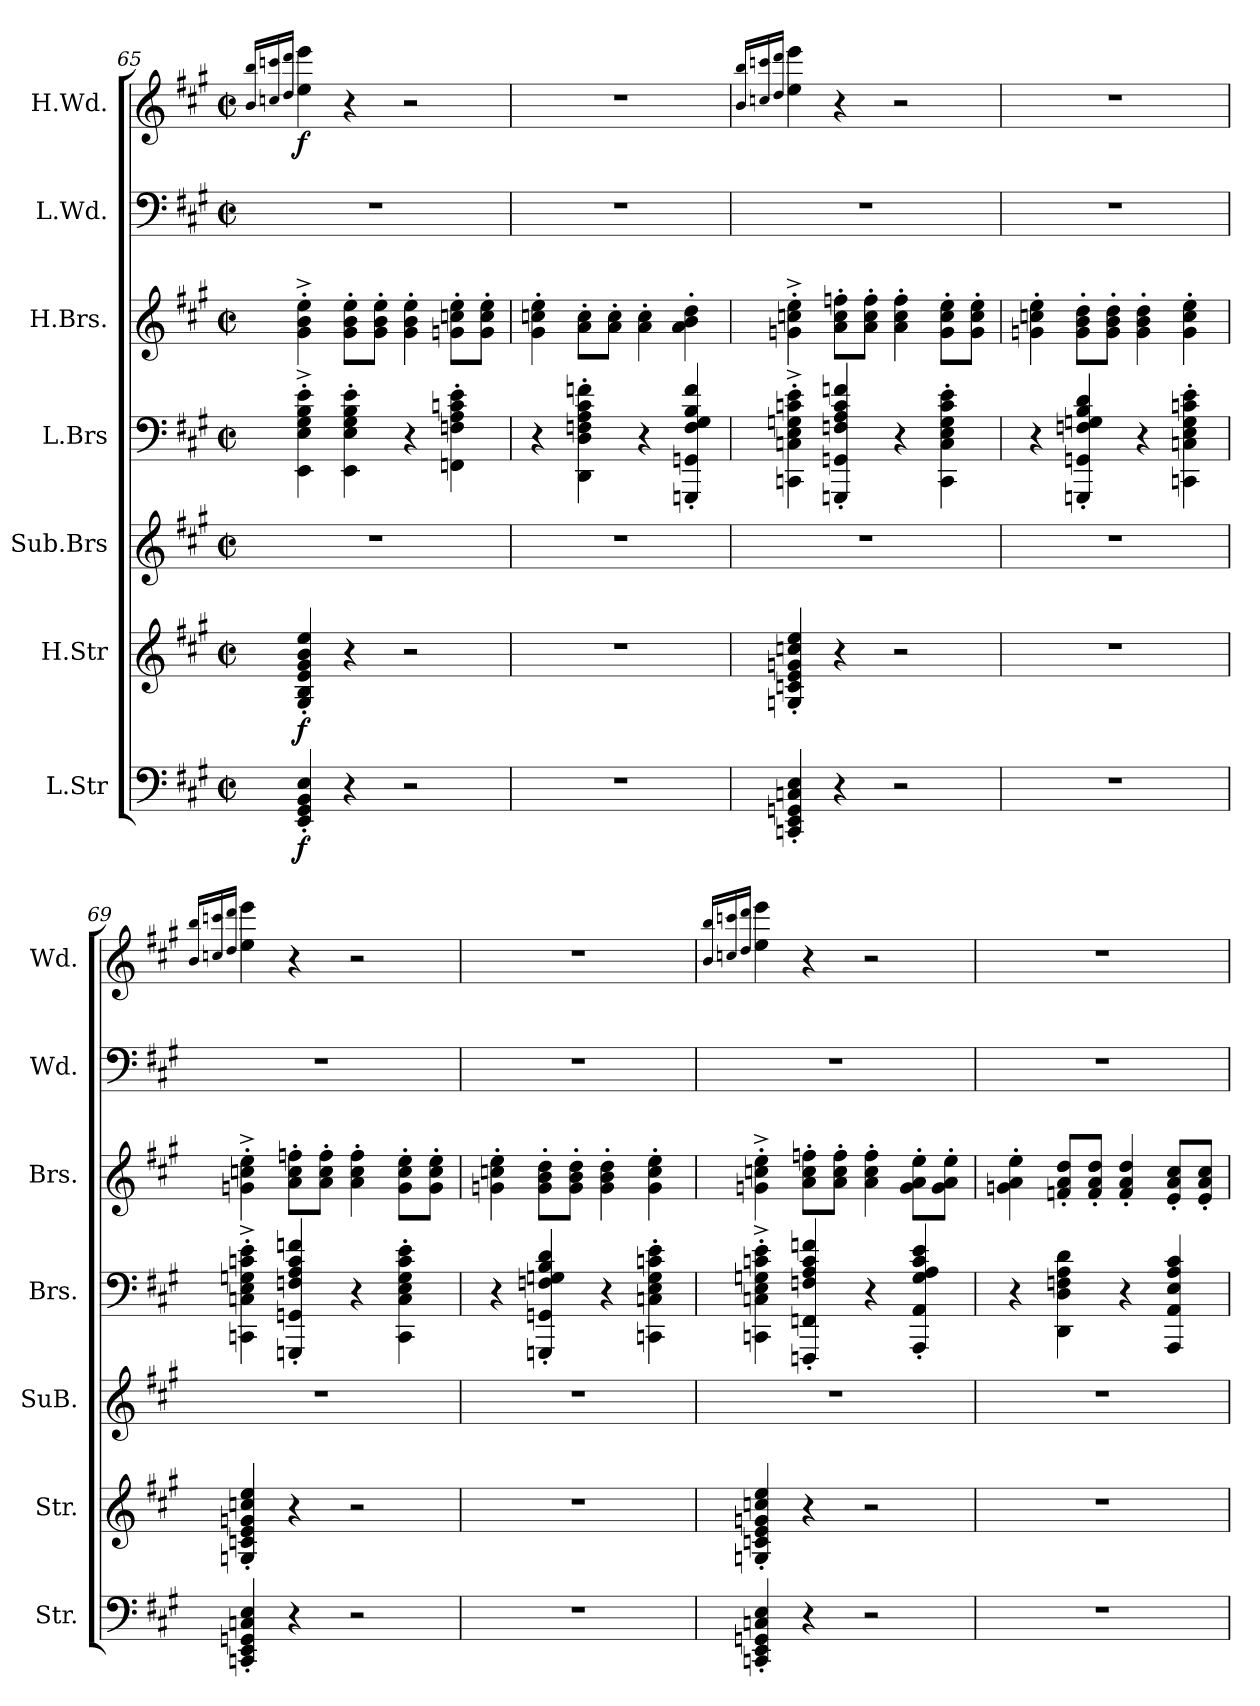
**kern	**dynam	**kern	**dynam	**kern	**kern	**kern	**kern	**kern	**dynam
*part7	*part7	*part6	*part6	*part5	*part4	*part3	*part2	*part1	*part1
*staff7	*staff7	*staff6	*staff6	*staff5	*staff4	*staff3	*staff2	*staff1	*staff1
*I"L.Str	*	*I"H.Str	*	*I"Sub.Brs	*I"L.Brs	*I"H.Brs.	*I"L.Wd.	*I"H.Wd.	*
*I'Str.	*	*I'Str.	*	*I'SuB.	*I'Brs.	*I'Brs.	*I'Wd.	*I'Wd.	*
!!LO:PB:g=z
*clefF4	*	*clefG2	*	*clefG2	*clefF4	*clefG2	*clefF4	*clefG2	*
*k[f#c#g#]	*	*k[f#c#g#]	*	*k[f#c#g#]	*k[f#c#g#]	*k[f#c#g#]	*k[f#c#g#]	*k[f#c#g#]	*
*M2/2	*	*M2/2	*	*M2/2	*M2/2	*M2/2	*M2/2	*M2/2	*
*met(c|)	*	*met(c|)	*	*met(c|)	*met(c|)	*met(c|)	*met(c|)	*met(c|)	*
=65	=65	=65	=65	=65	=65	=65	=65	=65	=65
.	.	.	.	.	.	.	.	16qb/ 16qbb/LL	.
.	.	.	.	.	.	.	.	16qccn/ 16qcccn/	.
.	.	.	.	.	.	.	.	16qdd/ 16qddd/JJ	.
!	!LO:DY:b	!	!LO:DY:b	!	!	!	!	!	!LO:DY:b
4EE/' 4GG#/' 4BB/' 4E/'	f	4G#/' 4B/' 4e/' 4g#/' 4b/' 4ee/'	f	1r	4EE\^' 4E\^' 4G#\^' 4B\^' 4e\^'	4g#\'^ 4b\'^ 4ee\'^	1r	4ee\ 4eee\	f
4r	.	4r	.	.	4EE\' 4E\' 4G#\' 4B\' 4e\'	8g#\' 8b\' 8ee\'L	.	4r	.
.	.	.	.	.	.	8g#\' 8b\' 8ee\'J	.	.	.
2r	.	2r	.	.	4r	4g#\' 4b\' 4ee\'	.	2r	.
.	.	.	.	.	4FFn\' 4Fn\' 4A\' 4cn\' 4e\'	8gn\' 8ccn\' 8ee\'L	.	.	.
.	.	.	.	.	.	8g\' 8cc\' 8ee\'J	.	.	.
=66	=66	=66	=66	=66	=66	=66	=66	=66	=66
1r	.	1r	.	1r	4r	4g#\' 4ccn\' 4ee\'	1r	1r	.
.	.	.	.	.	4DD\' 4D\' 4Fn\' 4A\' 4c#\' 4fn\'	8a\' 8cc\'L	.	.	.
.	.	.	.	.	.	8a\' 8cc\'J	.	.	.
.	.	.	.	.	4r	4a\' 4cc\'	.	.	.
.	.	.	.	.	4GGGn/' 4GGn/' 4F/' 4G#/' 4B/' 4f/'	4a\' 4b\' 4dd\'	.	.	.
=67	=67	=67	=67	=67	=67	=67	=67	=67	=67
.	.	.	.	.	.	.	.	16qb/ 16qbb/LL	.
.	.	.	.	.	.	.	.	16qccn/ 16qcccn/	.
.	.	.	.	.	.	.	.	16qdd/ 16qddd/JJ	.
4CCn/' 4EE/' 4GGn/' 4Cn/' 4E/'	.	4Gn/' 4cn/' 4e/' 4gn/' 4ccn/' 4ee/'	.	1r	4CCn\'^ 4Cn\'^ 4E\'^ 4Gn\'^ 4cn\'^ 4e\'^	4gn\'^ 4ccn\'^ 4ee\'^	1r	4ee\ 4eee\	.
4r	.	4r	.	.	4GGGn/' 4GGn/' 4Fn/' 4A/' 4c/' 4fn/'	8a\' 8cc\' 8ffn\'L	.	4r	.
.	.	.	.	.	.	8a\' 8cc\' 8ff\'J	.	.	.
2r	.	2r	.	.	4r	4a\' 4cc\' 4ff\'	.	2r	.
.	.	.	.	.	4CC\' 4C\' 4E\' 4G\' 4c\' 4e\'	8g\' 8cc\' 8ee\'L	.	.	.
.	.	.	.	.	.	8g\' 8cc\' 8ee\'J	.	.	.
=68	=68	=68	=68	=68	=68	=68	=68	=68	=68
1r	.	1r	.	1r	4r	4gn\' 4ccn\' 4ee\'	1r	1r	.
.	.	.	.	.	4GGGn/' 4GGn/' 4Fn/' 4Gn/' 4B/' 4d/'	8g\' 8b\' 8dd\'L	.	.	.
.	.	.	.	.	.	8g\' 8b\' 8dd\'J	.	.	.
.	.	.	.	.	4r	4g\' 4b\' 4dd\'	.	.	.
.	.	.	.	.	4CCn\' 4Cn\' 4E\' 4G\' 4cn\' 4e\'	4g\' 4cc\' 4ee\'	.	.	.
!!LO:LB:g=z
=69	=69	=69	=69	=69	=69	=69	=69	=69	=69
.	.	.	.	.	.	.	.	16qb/ 16qbb/LL	.
.	.	.	.	.	.	.	.	16qccn/ 16qcccn/	.
.	.	.	.	.	.	.	.	16qdd/ 16qddd/JJ	.
4CCn/' 4EE/' 4GGn/' 4Cn/' 4E/'	.	4Gn/' 4cn/' 4e/' 4gn/' 4ccn/' 4ee/'	.	1r	4CCn\'^ 4Cn\'^ 4E\'^ 4Gn\'^ 4cn\'^ 4e\'^	4gn\'^ 4ccn\'^ 4ee\'^	1r	4ee\ 4eee\	.
4r	.	4r	.	.	4GGGn/' 4GGn/' 4Fn/' 4A/' 4c/' 4fn/'	8a\' 8cc\' 8ffn\'L	.	4r	.
.	.	.	.	.	.	8a\' 8cc\' 8ff\'J	.	.	.
2r	.	2r	.	.	4r	4a\' 4cc\' 4ff\'	.	2r	.
.	.	.	.	.	4CC\' 4C\' 4E\' 4G\' 4c\' 4e\'	8g\' 8cc\' 8ee\'L	.	.	.
.	.	.	.	.	.	8g\' 8cc\' 8ee\'J	.	.	.
=70	=70	=70	=70	=70	=70	=70	=70	=70	=70
1r	.	1r	.	1r	4r	4gn\' 4ccn\' 4ee\'	1r	1r	.
.	.	.	.	.	4GGGn/' 4GGn/' 4Fn/' 4Gn/' 4B/' 4d/'	8g\' 8b\' 8dd\'L	.	.	.
.	.	.	.	.	.	8g\' 8b\' 8dd\'J	.	.	.
.	.	.	.	.	4r	4g\' 4b\' 4dd\'	.	.	.
.	.	.	.	.	4CCn\' 4Cn\' 4E\' 4G\' 4cn\' 4e\'	4g\' 4cc\' 4ee\'	.	.	.
=71	=71	=71	=71	=71	=71	=71	=71	=71	=71
.	.	.	.	.	.	.	.	16qb/ 16qbb/LL	.
.	.	.	.	.	.	.	.	16qccn/ 16qcccn/	.
.	.	.	.	.	.	.	.	16qdd/ 16qddd/JJ	.
4CCn/' 4EE/' 4GGn/' 4Cn/' 4E/'	.	4Gn/' 4cn/' 4e/' 4gn/' 4ccn/' 4ee/'	.	1r	4CCn\'^ 4Cn\'^ 4E\'^ 4Gn\'^ 4cn\'^ 4e\'^	4gn\^' 4ccn\^' 4ee\^'	1r	4ee\ 4eee\	.
4r	.	4r	.	.	4FFFn/' 4FFn/' 4Fn/' 4A/' 4c/' 4fn/'	8a\' 8cc\' 8ffn\'L	.	4r	.
.	.	.	.	.	.	8a\' 8cc\' 8ff\'J	.	.	.
2r	.	2r	.	.	4r	4a\' 4cc\' 4ff\'	.	2r	.
.	.	.	.	.	4AAA/' 4AA/' 4G/' 4A/' 4c/' 4e/'	8g\' 8a\' 8ee\'L	.	.	.
.	.	.	.	.	.	8g\' 8a\' 8ee\'J	.	.	.
=72	=72	=72	=72	=72	=72	=72	=72	=72	=72
1r	.	1r	.	1r	4r	4gn\' 4a\' 4ee\'	1r	1r	.
.	.	.	.	.	4DD\ 4D\ 4Fn\ 4A\ 4d\	8fn/' 8a/' 8dd/'L	.	.	.
.	.	.	.	.	.	8f/' 8a/' 8dd/'J	.	.	.
.	.	.	.	.	4r	4f/' 4a/' 4dd/'	.	.	.
.	.	.	.	.	4AAA/ 4AA/ 4E/ 4A/ 4c#/	8e/' 8a/' 8cc#/'L	.	.	.
.	.	.	.	.	.	8e/' 8a/' 8cc#/'J	.	.	.
=	=	=	=	=	=	=	=	=	=
*-	*-	*-	*-	*-	*-	*-	*-	*-	*-
